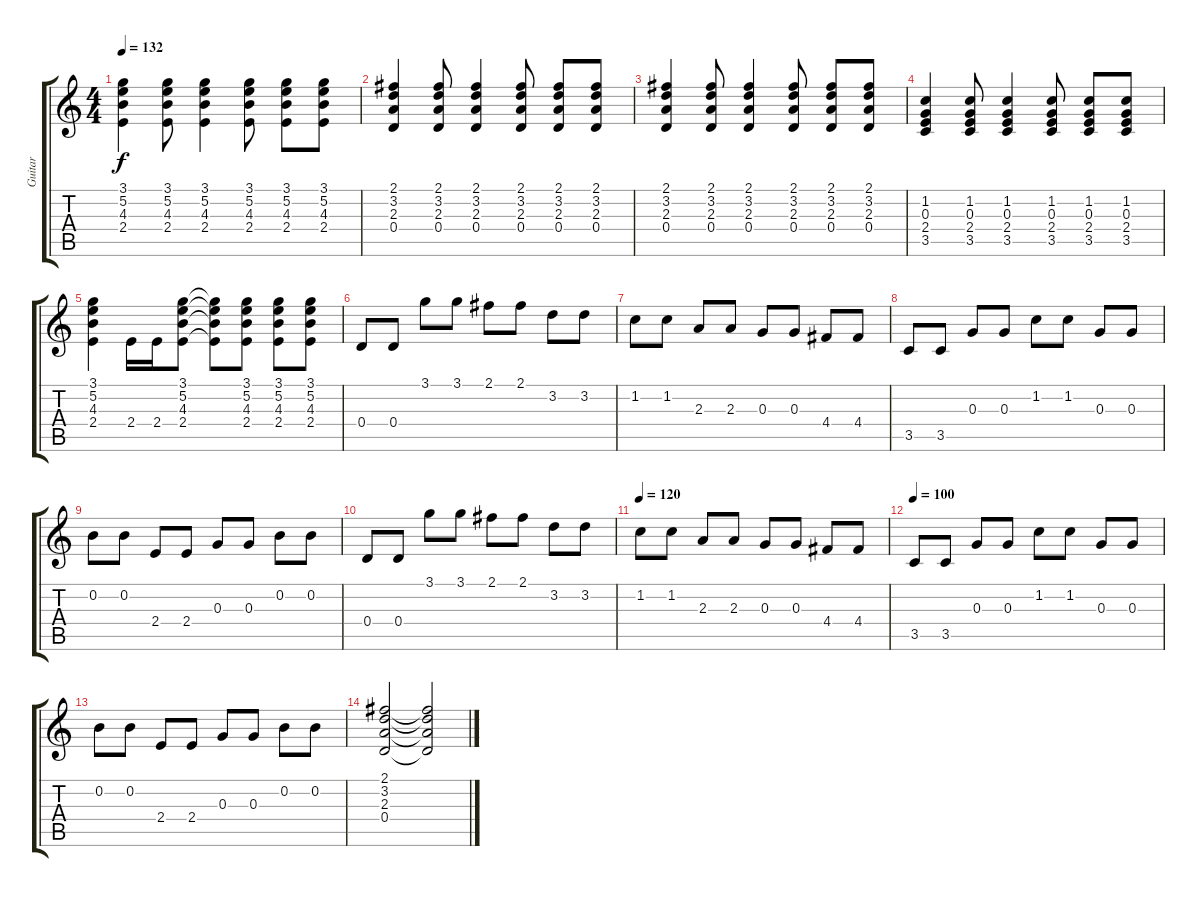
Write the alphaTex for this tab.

\track ("Guitar" "Guitar") {instrument distortionguitar}
\staff {score tabs}
\tuning (E4 B3 G3 D3 A2 E2) {hide}
\ts (4 4)
\tempo 132
\clef g2
\ks c
(3.1 5.2 4.3 2.4).4{dy f} (3.1 5.2 4.3 2.4).8 (3.1 5.2 4.3 2.4).4 (3.1 5.2 4.3 2.4).8 (3.1 5.2 4.3 2.4).8 (3.1 5.2 4.3 2.4).8 |
(2.1 3.2 2.3 0.4).4 (2.1 3.2 2.3 0.4).8 (2.1 3.2 2.3 0.4).4 (2.1 3.2 2.3 0.4).8 (2.1 3.2 2.3 0.4).8 (2.1 3.2 2.3 0.4).8 |
(2.1 3.2 2.3 0.4).4 (2.1 3.2 2.3 0.4).8 (2.1 3.2 2.3 0.4).4 (2.1 3.2 2.3 0.4).8 (2.1 3.2 2.3 0.4).8 (2.1 3.2 2.3 0.4).8 |
(1.2 0.3 2.4 3.5).4 (1.2 0.3 2.4 3.5).8 (1.2 0.3 2.4 3.5).4 (1.2 0.3 2.4 3.5).8 (1.2 0.3 2.4 3.5).8 (1.2 0.3 2.4 3.5).8 |
(3.1 5.2 4.3 2.4).4 2.4.16 2.4.16 (3.1 5.2 4.3 2.4).8 (3.1{t} 5.2{t} 4.3{t} 2.4{t}).8 (3.1 5.2 4.3 2.4).8 (3.1 5.2 4.3 2.4).8 (3.1 5.2 4.3 2.4).8 |
0.4.8 0.4.8 3.1.8 3.1.8 2.1.8 2.1.8 3.2.8 3.2.8 |
1.2.8 1.2.8 2.3.8 2.3.8 0.3.8 0.3.8 4.4.8 4.4.8 |
3.5.8 3.5.8 0.3.8 0.3.8 1.2.8 1.2.8 0.3.8 0.3.8 |
0.2.8 0.2.8 2.4.8 2.4.8 0.3.8 0.3.8 0.2.8 0.2.8 |
0.4.8 0.4.8 3.1.8 3.1.8 2.1.8 2.1.8 3.2.8 3.2.8 |
\tempo 120
1.2.8 1.2.8 2.3.8 2.3.8 0.3.8 0.3.8 4.4.8 4.4.8 |
\tempo 100
3.5.8 3.5.8 0.3.8 0.3.8 1.2.8 1.2.8 0.3.8 0.3.8 |
0.2.8 0.2.8 2.4.8 2.4.8 0.3.8 0.3.8 0.2.8 0.2.8 |
(2.1 3.2 2.3 0.4).2 (2.1{t} 3.2{t} 2.3{t} 0.4{t}).2
